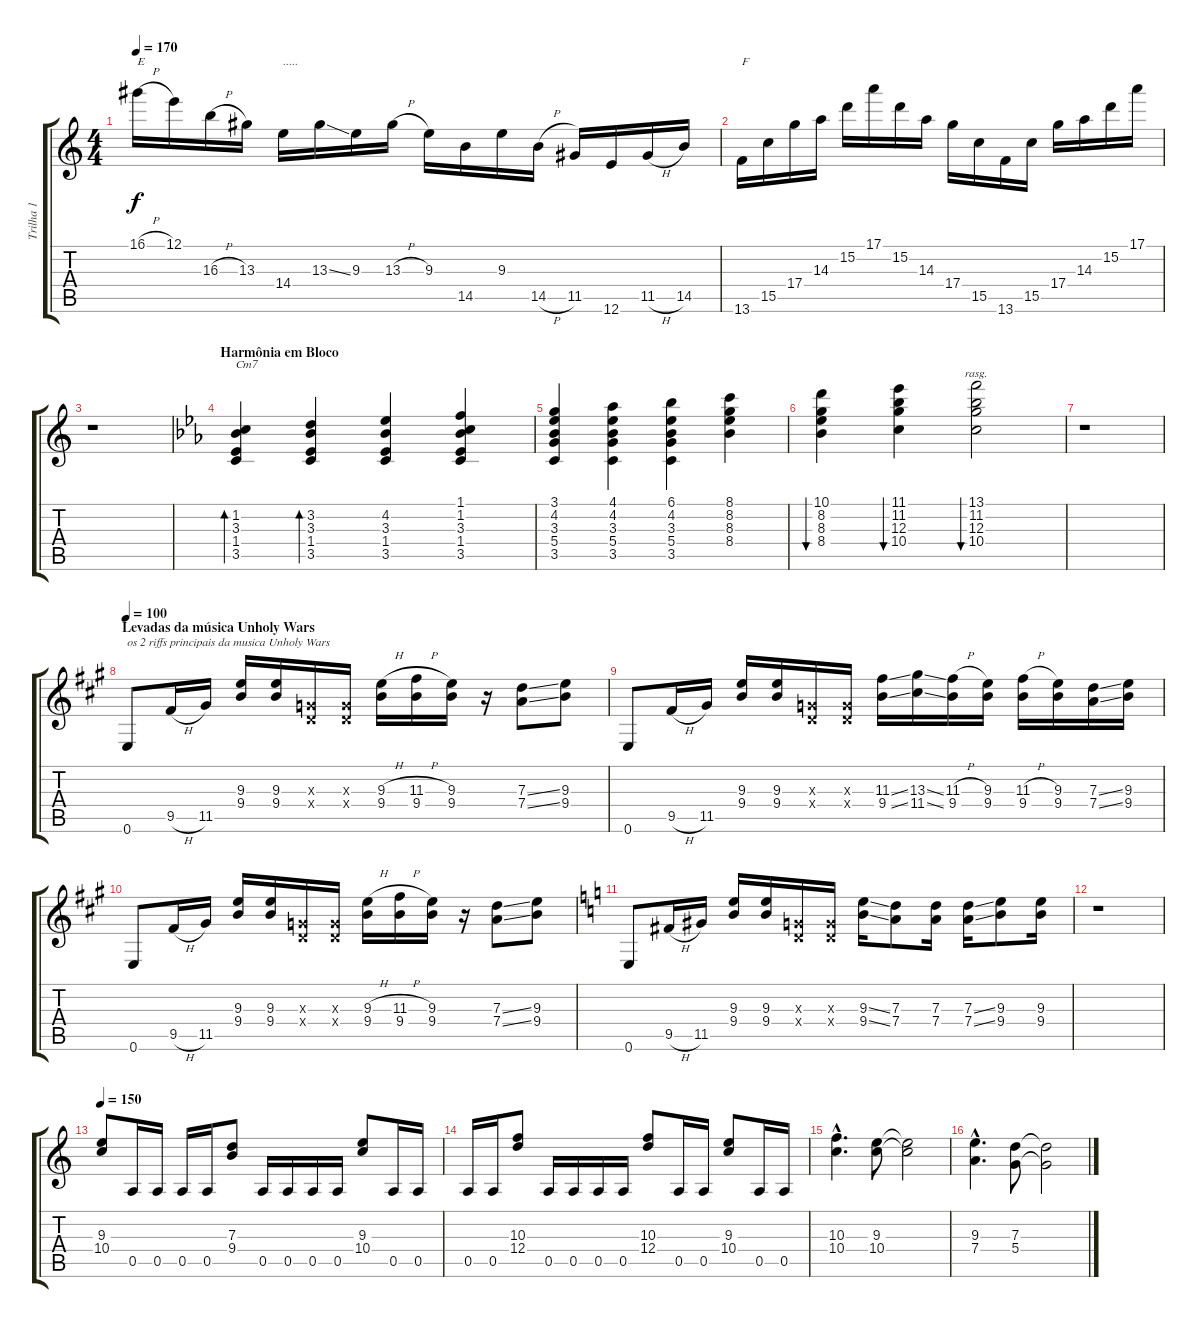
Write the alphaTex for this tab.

\track ("Trilha 1" "Trilha 1") {instrument acousticguitarnylon}
\staff {score tabs}
\tuning (E4 B3 G3 D3 A2 E2) {hide}
\ts (4 4)
\tempo 170
\clef g2
\ks c
16.1{h}.16{txt "E" dy f} 12.1.16 16.3{h}.16 13.3.16 14.4.16{txt "....."} 13.3{ss}.16 9.3.16 13.3{h}.16 9.3.16 14.5.16 9.3.16 14.5{h}.16 11.5.16 12.6.16 11.5{h}.16 14.5.16 |
13.6.16{txt "F"} 15.5.16 17.4.16 14.3.16 15.2.16 17.1.16 15.2.16 14.3.16 17.4.16 15.5.16 13.6.16 15.5.16 17.4.16 14.3.16 15.2.16 17.1.16 |
r.1 |
\section ("" "Harmônia em Bloco")
\ks eb
(1.2 3.3 1.4 3.5).4{bd 60 txt "Cm7" instrument electricguitarjazz} (3.2 3.3 1.4 3.5).4{bd 60} (4.2 3.3 1.4 3.5).4 (1.1 1.2 3.3 1.4 3.5).4 |
(3.1 4.2 3.3 5.4 3.5).4 (4.1 4.2 3.3 5.4 3.5).4 (6.1 4.2 3.3 5.4 3.5).4 (8.1 8.2 8.3 8.4).4 |
(10.1 8.2 8.3 8.4).4{bu 240} (11.1 11.2 12.3 10.4).4{bu 240} (13.1 11.2 12.3 10.4).2{bu 480 rasg ii} |
r.1 |
\section ("" "Levadas da música Unholy Wars")
\tempo 100
\ks a
0.6.8{txt "os 2 riffs principais da musica Unholy Wars"} 9.5{h}.16 11.5.16 (9.3 9.4).16 (9.3 9.4).16 (0.3{x} 0.4{x}).16 (0.3{x} 0.4{x}).16 (9.3{h} 9.4).16 (11.3{h} 9.4).16 (9.3 9.4).16 r.16 (7.3{ss} 7.4{ss}).8 (9.3 9.4).8 |
0.6.8 9.5{h}.16 11.5.16 (9.3 9.4).16 (9.3 9.4).16 (0.3{x} 0.4{x}).16 (0.3{x} 0.4{x}).16 (11.3{ss} 9.4{ss}).16 (13.3{ss} 11.4{ss}).16 (11.3{h} 9.4).16 (9.3 9.4).16 (11.3{h} 9.4).16 (9.3 9.4).16 (7.3{ss} 7.4{ss}).16 (9.3 9.4).16 |
0.6.8 9.5{h}.16 11.5.16 (9.3 9.4).16 (9.3 9.4).16 (0.3{x} 0.4{x}).16 (0.3{x} 0.4{x}).16 (9.3{h} 9.4).16 (11.3{h} 9.4).16 (9.3 9.4).16 r.16 (7.3{ss} 7.4{ss}).8 (9.3 9.4).8 |
\ks c
0.6.8 9.5{h}.16 11.5.16 (9.3 9.4).16 (9.3 9.4).16 (0.3{x} 0.4{x}).16 (0.3{x} 0.4{x}).16 (9.3{ss} 9.4{ss}).16 (7.3 7.4).8 (7.3 7.4).16 (7.3{ss} 7.4{ss}).16 (9.3 9.4).8 (9.3 9.4).16 |
r.1 |
\tempo 150
(9.3 10.4).8 0.5.16 0.5.16 0.5.16 0.5.16 (7.3 9.4).8 0.5.16 0.5.16 0.5.16 0.5.16 (9.3 10.4).8 0.5.16 0.5.16 |
0.5.16 0.5.16 (10.3 12.4).8 0.5.16 0.5.16 0.5.16 0.5.16 (10.3 12.4).8 0.5.16 0.5.16 (9.3 10.4).8 0.5.16 0.5.16 |
(10.3{hac} 10.4{hac}).4{d} (9.3 10.4).8 (9.3{t} 10.4{t}).2 |
(9.3{hac} 7.4{hac}).4{d} (7.3 5.4).8 (7.3{t} 5.4{t}).2
